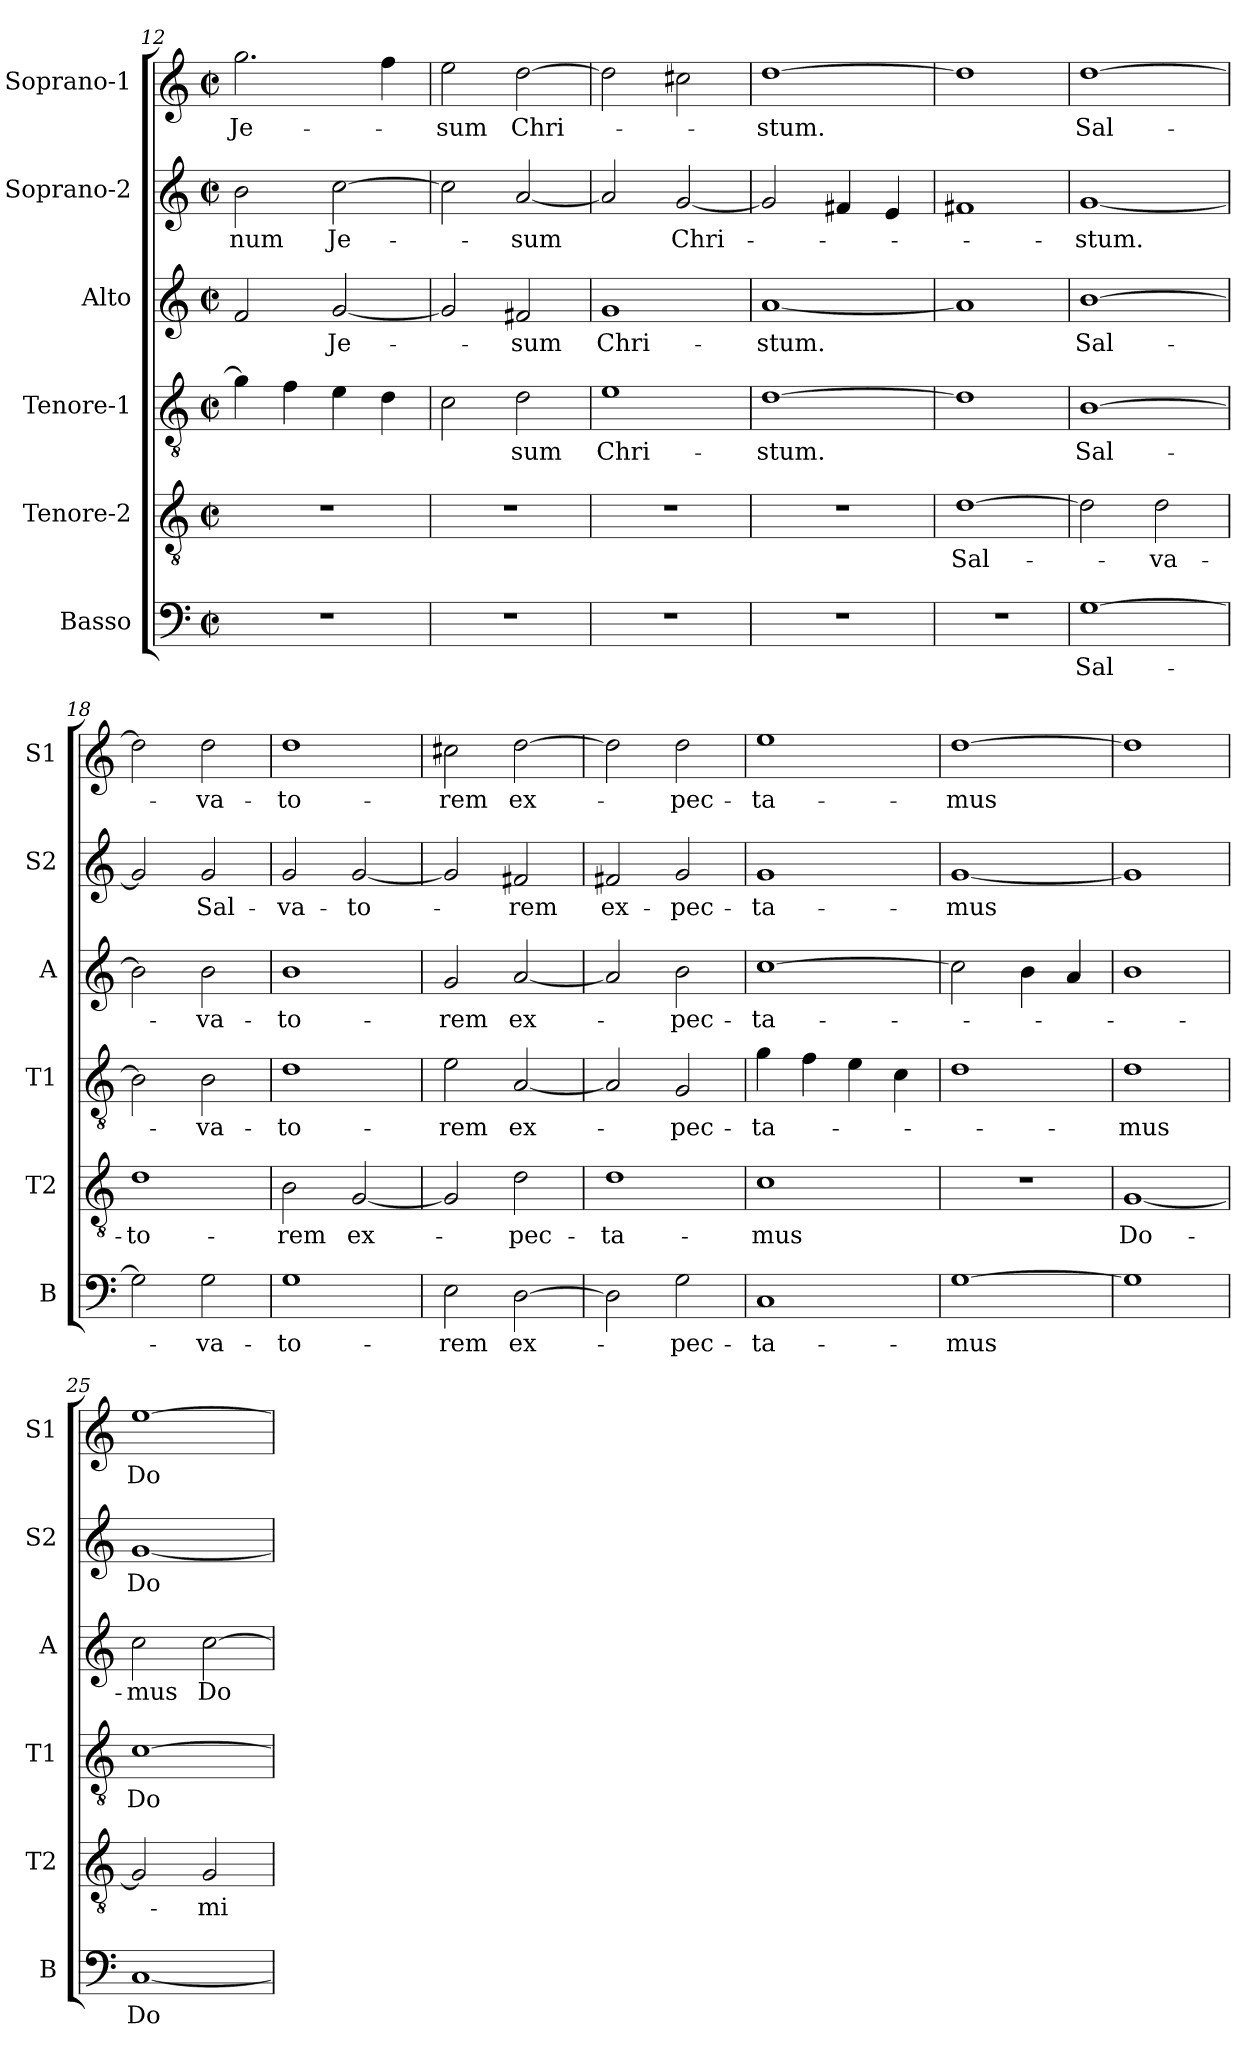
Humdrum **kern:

**kern	**text	**kern	**text	**kern	**text	**kern	**text	**kern	**text	**kern	**text
*part6	*part6	*part5	*part5	*part4	*part4	*part3	*part3	*part2	*part2	*part1	*part1
*staff6	*staff6	*staff5	*staff5	*staff4	*staff4	*staff3	*staff3	*staff2	*staff2	*staff1	*staff1
*I"Basso	*	*I"Tenore-2	*	*I"Tenore-1	*	*I"Alto	*	*I"Soprano-2	*	*I"Soprano-1	*
*I'B	*	*I'T2	*	*I'T1	*	*I'A	*	*I'S2	*	*I'S1	*
*clefF4	*	*clefGv2	*	*clefGv2	*	*clefG2	*	*clefG2	*	*clefG2	*
*k[]	*	*k[]	*	*k[]	*	*k[]	*	*k[]	*	*k[]	*
*C:	*	*C:	*	*C:	*	*C:	*	*C:	*	*C:	*
*M2/2	*	*M2/2	*	*M2/2	*	*M2/2	*	*M2/2	*	*M2/2	*
*met(c|)	*	*met(c|)	*	*met(c|)	*	*met(c|)	*	*met(c|)	*	*met(c|)	*
=12	=12	=12	=12	=12	=12	=12	=12	=12	=12	=12	=12
!	!	!	!	!	!	!	!	!	!LO:LY:b	!	!LO:LY:b
1r	.	1r	.	4g\]	.	2f/	.	2b\	-num	2.gg\	Je-
.	.	.	.	4f\	.	.	.	.	.	.	.
!	!	!	!	!	!	!	!LO:LY:b	!	!LO:LY:b	!	!
.	.	.	.	4e\	.	[2g/	Je-	[2cc\	Je-	.	.
.	.	.	.	4d\	.	.	.	.	.	4ff\	.
=13	=13	=13	=13	=13	=13	=13	=13	=13	=13	=13	=13
!	!	!	!	!	!	!	!	!	!	!	!LO:LY:b
1r	.	1r	.	2c\	.	2g/]	.	2cc\]	.	2ee\	-sum
!	!	!	!	!	!LO:LY:b	!	!LO:LY:b	!	!LO:LY:b	!	!LO:LY:b
.	.	.	.	2d\	-sum	2f#X/	-sum	[2a/	-sum	[2dd\	Chri-
=14	=14	=14	=14	=14	=14	=14	=14	=14	=14	=14	=14
!	!	!	!	!	!LO:LY:b	!	!LO:LY:b	!	!	!	!
1r	.	1r	.	1e	Chri-	1g	Chri-	2a/]	.	2dd\]	.
!	!	!	!	!	!	!	!	!	!LO:LY:b	!	!
.	.	.	.	.	.	.	.	[2g/	Chri-	2cc#X\	.
=15	=15	=15	=15	=15	=15	=15	=15	=15	=15	=15	=15
!	!	!	!	!	!LO:LY:b	!	!LO:LY:b	!	!	!	!LO:LY:b
1r	.	1r	.	[1d	-stum.	[1a	-stum.	2g/]	.	[1dd	-stum.
.	.	.	.	.	.	.	.	4f#X/	.	.	.
.	.	.	.	.	.	.	.	4e/	.	.	.
=16	=16	=16	=16	=16	=16	=16	=16	=16	=16	=16	=16
!	!	!	!LO:LY:b	!	!	!	!	!	!	!	!
1r	.	[1d	Sal-	1d]	.	1a]	.	1f#X	.	1dd]	.
=17	=17	=17	=17	=17	=17	=17	=17	=17	=17	=17	=17
!	!LO:LY:b	!	!	!	!LO:LY:b	!	!LO:LY:b	!	!LO:LY:b	!	!LO:LY:b
[1G	Sal-	2d\]	.	[1B	Sal-	[1b	Sal-	[1g	-stum.	[1dd	Sal-
!	!	!	!LO:LY:b	!	!	!	!	!	!	!	!
.	.	2d\	-va-	.	.	.	.	.	.	.	.
!!LO:PB:g=z
=18	=18	=18	=18	=18	=18	=18	=18	=18	=18	=18	=18
!	!	!	!LO:LY:b	!	!	!	!	!	!	!	!
2G\]	.	1d	-to-	2B\]	.	2b\]	.	2g/]	.	2dd\]	.
!	!LO:LY:b	!	!	!	!LO:LY:b	!	!LO:LY:b	!	!LO:LY:b	!	!LO:LY:b
2G\	-va-	.	.	2B\	-va-	2b\	-va-	2g/	Sal-	2dd\	-va-
=19	=19	=19	=19	=19	=19	=19	=19	=19	=19	=19	=19
!	!LO:LY:b	!	!LO:LY:b	!	!LO:LY:b	!	!LO:LY:b	!	!LO:LY:b	!	!LO:LY:b
1G	-to-	2B\	-rem	1d	-to-	1b	-to-	2g/	-va-	1dd	-to-
!	!	!	!LO:LY:b	!	!	!	!	!	!LO:LY:b	!	!
.	.	[2G/	ex-	.	.	.	.	[2g/	-to-	.	.
=20	=20	=20	=20	=20	=20	=20	=20	=20	=20	=20	=20
!	!LO:LY:b	!	!	!	!LO:LY:b	!	!LO:LY:b	!	!	!	!LO:LY:b
2E\	-rem	2G/]	.	2e\	-rem	2g/	-rem	2g/]	.	2cc#X\	-rem
!	!LO:LY:b	!	!LO:LY:b	!	!LO:LY:b	!	!LO:LY:b	!	!LO:LY:b	!	!LO:LY:b
[2D\	ex-	2d\	-pec-	[2A/	ex-	[2a/	ex-	2f#X/	-rem	[2dd\	ex-
=21	=21	=21	=21	=21	=21	=21	=21	=21	=21	=21	=21
!	!	!	!LO:LY:b	!	!	!	!	!	!LO:LY:b	!	!
2D\]	.	1d	-ta-	2A/]	.	2a/]	.	2f#X/	ex-	2dd\]	.
!	!LO:LY:b	!	!	!	!LO:LY:b	!	!LO:LY:b	!	!LO:LY:b	!	!LO:LY:b
2G\	-pec-	.	.	2G/	-pec-	2b\	-pec-	2g/	-pec-	2dd\	-pec-
=22	=22	=22	=22	=22	=22	=22	=22	=22	=22	=22	=22
!	!LO:LY:b	!	!LO:LY:b	!	!LO:LY:b	!	!LO:LY:b	!	!LO:LY:b	!	!LO:LY:b
1C	-ta-	1c	-mus	4g\	-ta-	[1cc	-ta-	1g	-ta-	1ee	-ta-
.	.	.	.	4f\	.	.	.	.	.	.	.
.	.	.	.	4e\	.	.	.	.	.	.	.
.	.	.	.	4c\	.	.	.	.	.	.	.
=23	=23	=23	=23	=23	=23	=23	=23	=23	=23	=23	=23
!	!LO:LY:b	!	!	!	!	!	!	!	!LO:LY:b	!	!LO:LY:b
[1G	-mus	1r	.	1d	.	2cc\]	.	[1g	-mus	[1dd	-mus
.	.	.	.	.	.	4b\	.	.	.	.	.
.	.	.	.	.	.	4a/	.	.	.	.	.
=24	=24	=24	=24	=24	=24	=24	=24	=24	=24	=24	=24
!	!	!	!LO:LY:b	!	!LO:LY:b	!	!	!	!	!	!
1G]	.	[1G	Do-	1d	-mus	1b	.	1g]	.	1dd]	.
=25	=25	=25	=25	=25	=25	=25	=25	=25	=25	=25	=25
!	!LO:LY:b	!	!	!	!LO:LY:b	!	!LO:LY:b	!	!LO:LY:b	!	!LO:LY:b
[1C	Do-	2G/]	.	[1c	Do-	2cc\	-mus	[1g	Do-	[1ee	Do-
!	!	!	!LO:LY:b	!	!	!	!LO:LY:b	!	!	!	!
.	.	2G/	-mi-	.	.	[2cc\	Do-	.	.	.	.
=	=	=	=	=	=	=	=	=	=	=	=
*-	*-	*-	*-	*-	*-	*-	*-	*-	*-	*-	*-
